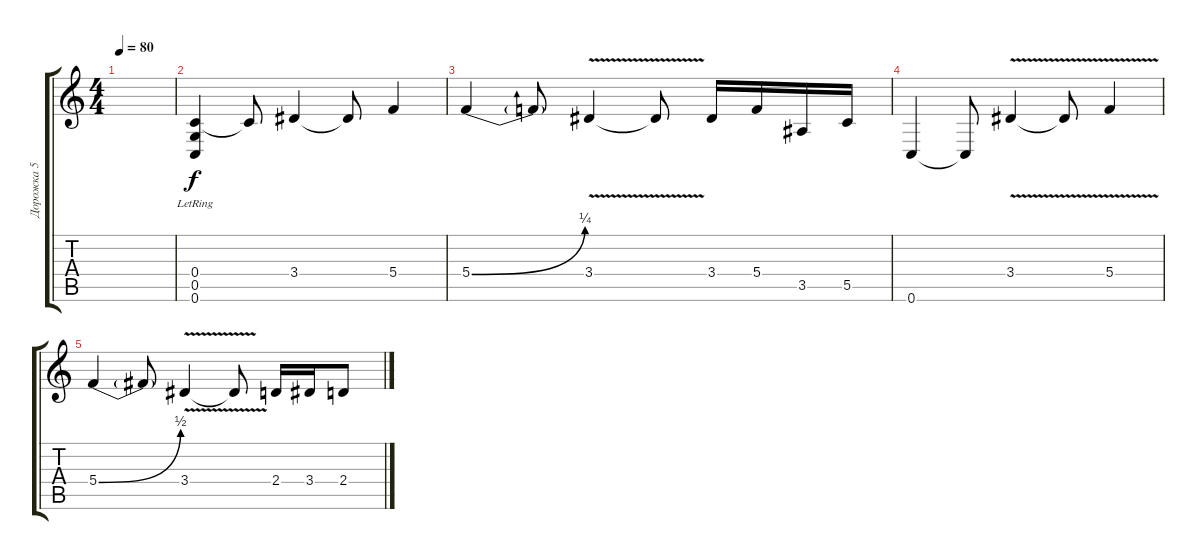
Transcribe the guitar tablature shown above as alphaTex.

\track ("Дорожка 5" "Дорожка 5") {instrument acousticguitarsteel}
\staff {score tabs}
\tuning (D4 A3 F3 C3 G2 C2) {hide}
\ts (4 4)
\tempo 80
\clef g2
\ks c
|
(0.4 0.5{lr} 0.6{lr}).4 0.4{t}.8 3.4.4 3.4{t}.8 5.4.4 |
5.4{be (bend 0 0 60 1)}.4 5.4{t}.8 3.4{v}.4 3.4{t}.8 3.4.16 5.4.16 3.5.16 5.5.16 |
0.6.4 0.6{t}.8 3.4{v}.4 3.4{t}.8 5.4{v}.4 |
5.4{be (bend 0 0 60 2)}.4 5.4{t}.8 3.4{v}.4 3.4{t}.8 2.4.16 3.4.16 2.4.8
